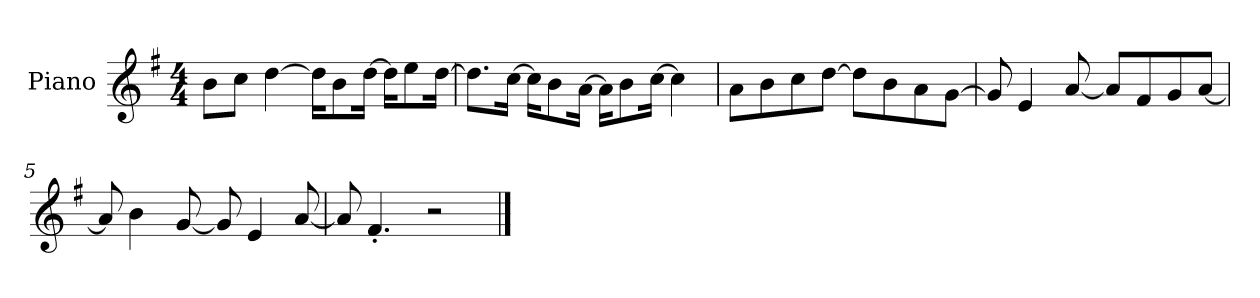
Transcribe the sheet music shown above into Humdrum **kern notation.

**kern
*part1
*staff1
*I"Piano
*I'P-no
*clefG2
*k[f#]
*M4/4
*MM90
=1
8b\L
8cc\J
[4dd\
16dd\KL]
8b\
[16dd\Jk
16dd\KL]
8ee\
[16dd\Jk
=2
8.dd\L]
[16cc\Jk
16cc\KL]
8b\
[16a\Jk
16a\KL]
8b\
[16cc\Jk
4cc\]
=3
8a\L
8b\
8cc\
[8dd\J
8dd\L]
8b\
8a\
[8g\J
=4
8g/]
4e/
[8a/
8a/L]
8f#/
8g/
[8a/J
!!LO:LB:g=z
=5
8a/]
4b\
[8g/
8g/]
4e/
[8a/
=6
8a/]
4.f#'/
2r
==
*-
